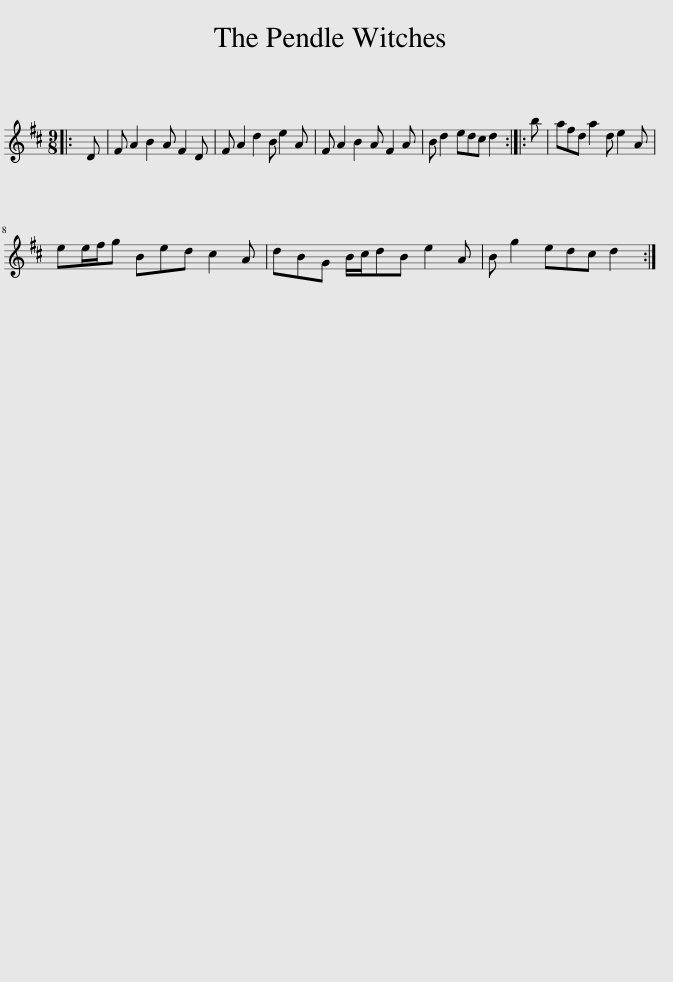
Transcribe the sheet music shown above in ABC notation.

X:1
L:1/8
M:9/8
I:linebreak $
K:D
V:1 treble
V:1
|: D | F A2 B2 A F2 D | F A2 d2 B e2 A | F A2 B2 A F2 A | B d2 edc d2 :: %5
 b | afd a2 d e2 A |$ ee/f/g Bed c2 A | dBG B/c/dB e2 A | B g2 edc d2 :| %10
